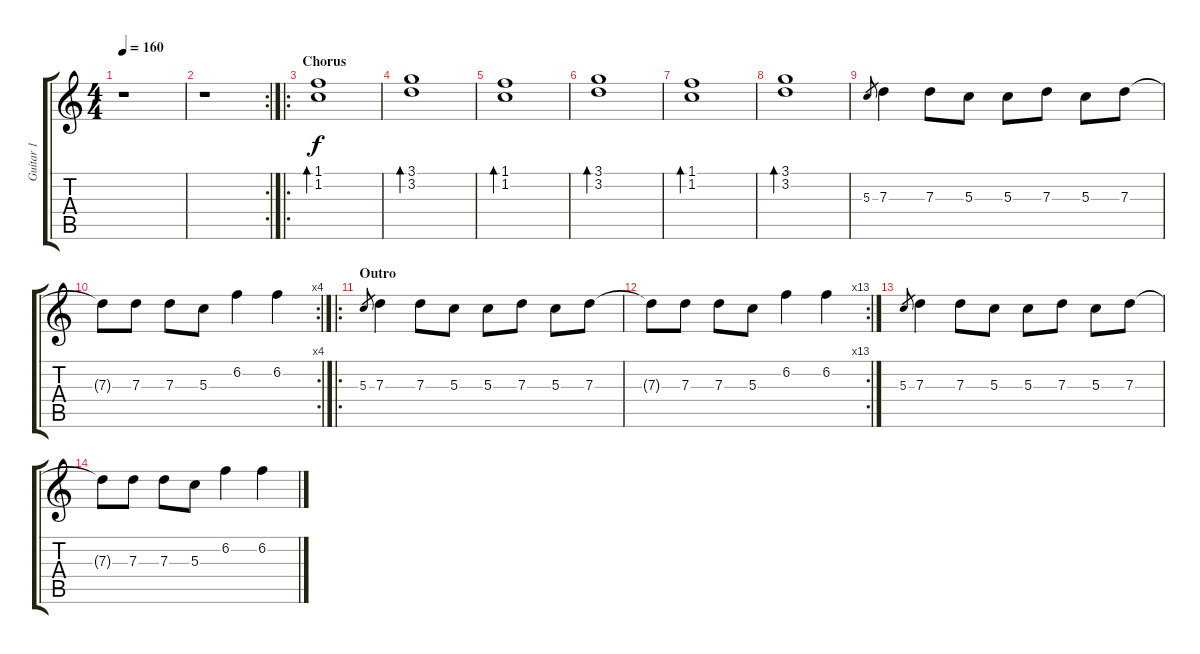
\track ("Guitar 1" "Guitar 1") {instrument distortionguitar}
\staff {score tabs}
\tuning (E4 B3 G3 D3 A2 D2) {hide}
\ts (4 4)
\tempo 160
\clef g2
\ks c
r.1{dy f} |
\rc 2
r.1 |
\ro
\section ("" "Chorus")
(1.1 1.2).1{bd 240} |
(3.1 3.2).1{bd 240} |
(1.1 1.2).1{bd 240} |
(3.1 3.2).1{bd 240} |
(1.1 1.2).1{bd 240} |
(3.1 3.2).1{bd 240} |
5.3.8{gr} 7.3.4 7.3.8 5.3.8 5.3.8 7.3.8 5.3.8 7.3.8 |
\rc 4
7.3{t}.8 7.3.8 7.3.8 5.3.8 6.2.4 6.2.4 |
\ro
\section ("" "Outro")
5.3.8{gr} 7.3.4 7.3.8 5.3.8 5.3.8 7.3.8 5.3.8 7.3.8 |
\rc 13
7.3{t}.8 7.3.8 7.3.8 5.3.8 6.2.4 6.2.4 |
5.3.8{gr} 7.3.4{volume 0} 7.3.8 5.3.8 5.3.8 7.3.8 5.3.8 7.3.8 |
7.3{t}.8 7.3.8 7.3.8 5.3.8 6.2.4 6.2.4
